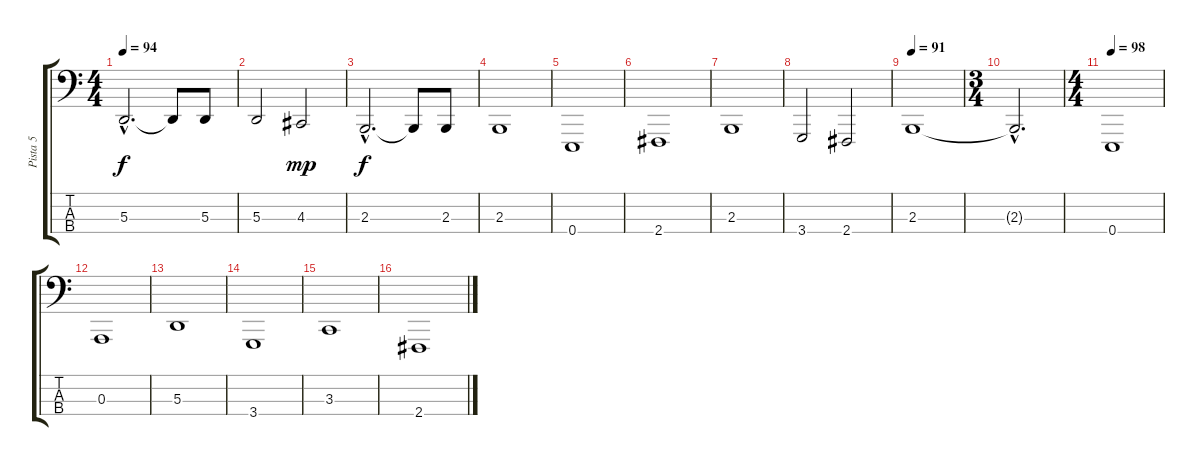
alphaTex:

\track ("Pista 5" "Pista 5") {instrument choiraahs}
\staff {score tabs}
\tuning (G2 D2 A1 E1) {hide}
\ts (4 4)
\tempo 94
\clef f4
\ks c
5.3{hac}.2{d dy f} 5.3{t}.8 5.3.8 |
5.3.2 4.3.2{dy mp} |
2.3{hac}.2{d dy f} 2.3{t}.8 2.3.8 |
2.3.1 |
0.4.1 |
2.4.1 |
2.3.1 |
3.4.2 2.4.2 |
\tempo 91
2.3.1 |
\ts (3 4)
2.3{hac t}.2{d} |
\ts (4 4)
\tempo 98
0.4.1 |
0.3.1 |
5.3.1 |
3.4.1 |
3.3.1 |
2.4.1
